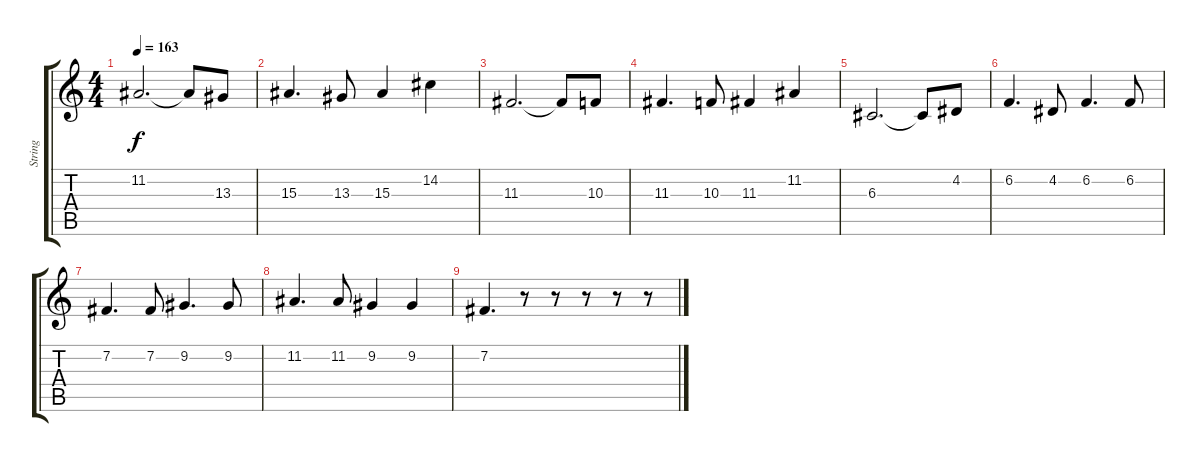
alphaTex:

\track ("String" "String") {instrument stringensemble1}
\staff {score tabs}
\tuning (E4 B3 G3 D3 A2 E2) {hide}
\ts (4 4)
\tempo 163
\clef g2
\ks c
11.2.2{d dy f} 11.2{t}.8 13.3.8 |
15.3.4{d} 13.3.8 15.3.4 14.2.4 |
11.3.2{d} 11.3{t}.8 10.3.8 |
11.3.4{d} 10.3.8 11.3.4 11.2.4 |
6.3.2{d} 6.3{t}.8 4.2.8 |
6.2.4{d} 4.2.8 6.2.4{d} 6.2.8 |
7.2.4{d} 7.2.8 9.2.4{d} 9.2.8 |
11.2.4{d} 11.2.8 9.2.4 9.2.4 |
7.2.4{d} r.8 r.8 r.8 r.8 r.8
